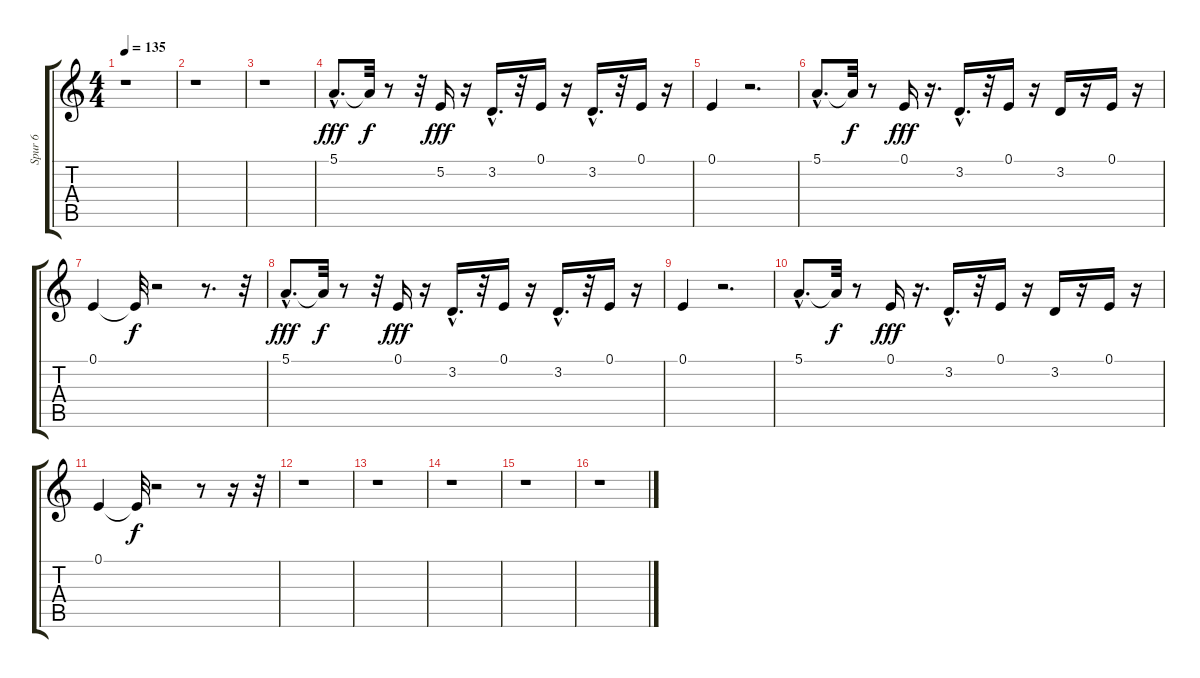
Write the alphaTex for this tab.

\track ("Spur 6" "Spur 6") {instrument voiceoohs}
\staff {score tabs}
\tuning (E4 B3 G3 D3 A2 E2) {hide}
\ts (4 4)
\tempo 135
\clef g2
\ks c
r.1{dy f} |
r.1 |
r.1 |
5.1{hac}.8{d dy fff} 5.1{t}.32{dy f} r.8 r.32 5.2.16{dy fff} r.16 3.2{hac}.16{d} r.32 0.1.16 r.16 3.2{hac}.16{d} r.32 0.1.16 r.16 |
0.1.4 r.2{d} |
5.1{hac}.8{d} 5.1{t}.32{dy f} r.8 0.1.16{dy fff} r.16{d} 3.2{hac}.16{d} r.32 0.1.16 r.16 3.2.16 r.16 0.1.16 r.16 |
0.1.4 0.1{t}.32{dy f} r.2 r.8{d} r.32 |
5.1{hac}.8{d dy fff} 5.1{t}.32{dy f} r.8 r.32 0.1.16{dy fff} r.16 3.2{hac}.16{d} r.32 0.1.16 r.16 3.2{hac}.16{d} r.32 0.1.16 r.16 |
0.1.4 r.2{d} |
5.1{hac}.8{d} 5.1{t}.32{dy f} r.8 0.1.16{dy fff} r.16{d} 3.2{hac}.16{d} r.32 0.1.16 r.16 3.2.16 r.16 0.1.16 r.16 |
0.1.4 0.1{t}.32{dy f} r.2 r.8 r.16 r.32 |
r.1 |
r.1 |
r.1 |
r.1 |
r.1
